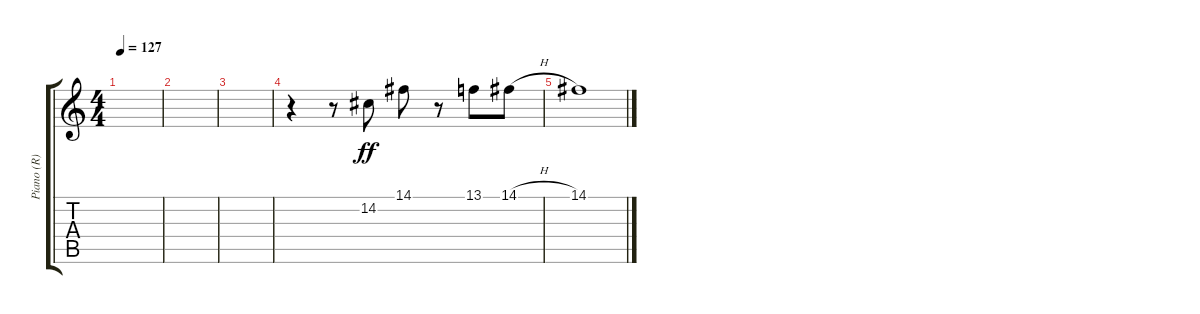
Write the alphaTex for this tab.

\track ("Piano (R)" "Piano (R)") {instrument acousticgrandpiano}
\staff {score tabs}
\tuning (E4 B3 G3 D3 A2 E2) {hide}
\ts (4 4)
\tempo 127
\clef g2
\ks c
|
|
|
r.4 r.8 14.2.8{dy ff} 14.1.8 r.8 13.1.8 14.1{h}.8 |
14.1.1
